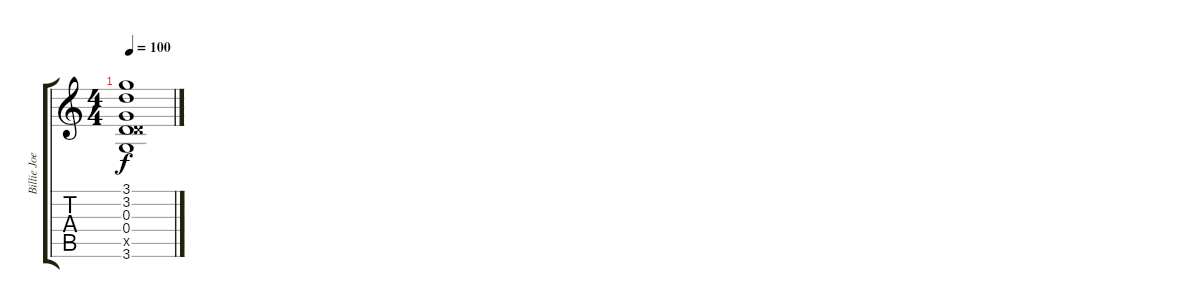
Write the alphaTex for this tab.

\track ("Billie Joe Armstrong (Guitar)" "Billie Joe") {instrument electricguitarclean}
\staff {score tabs}
\tuning (E4 B3 G3 D3 A2 E2) {hide}
\ts (4 4)
\tempo 100
\clef g2
\ks c
(3.1 3.2 0.3 0.4 5.5{x} 3.6).1{dy f}
